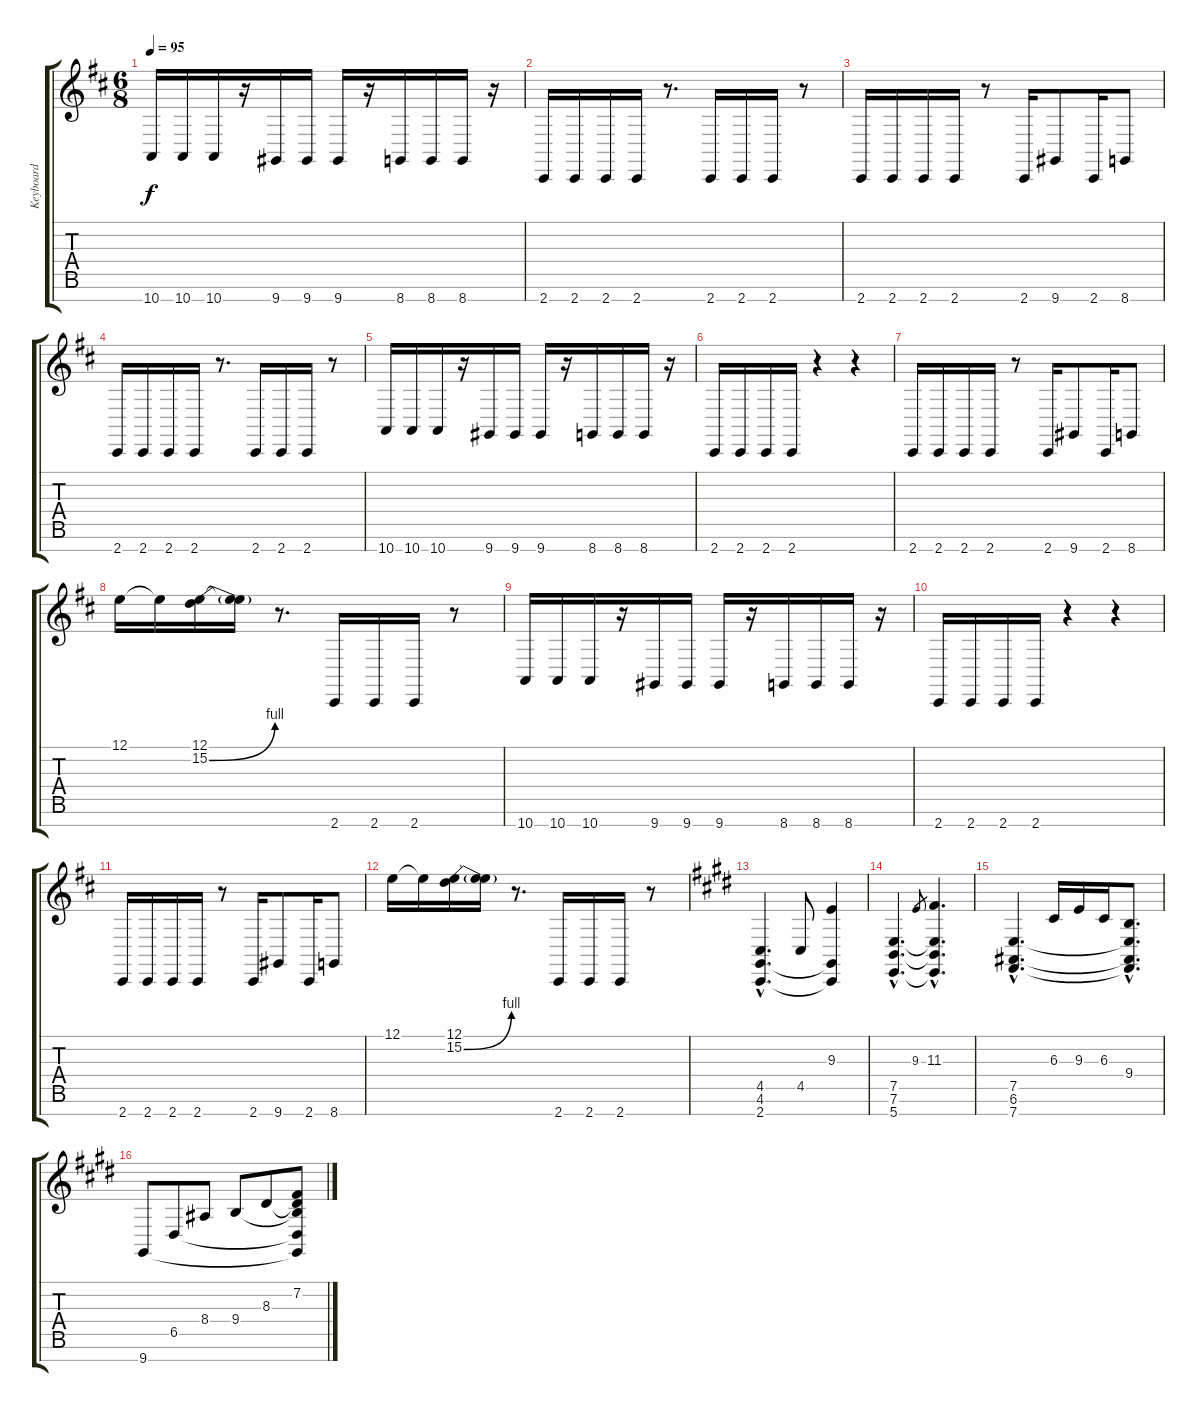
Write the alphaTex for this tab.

\track ("Keyboard" "Keyboard") {instrument lead2sawtooth}
\staff {score tabs}
\tuning (E4 B3 G3 D3 A2 E2 B1) {hide}
\ts (6 8)
\tempo 95
\clef g2
\ks bminor
10.7.16{dy f} 10.7.16 10.7.16 r.16 9.7.16 9.7.16 9.7.16 r.16 8.7.16 8.7.16 8.7.16 r.16 |
2.7.16 2.7.16 2.7.16 2.7.16 r.8{d} 2.7.16 2.7.16 2.7.16 r.8 |
2.7.16 2.7.16 2.7.16 2.7.16 r.8 2.7.16 9.7.8 2.7.16 8.7.8 |
2.7.16 2.7.16 2.7.16 2.7.16 r.8{d} 2.7.16 2.7.16 2.7.16 r.8 |
10.7.16 10.7.16 10.7.16 r.16 9.7.16 9.7.16 9.7.16 r.16 8.7.16 8.7.16 8.7.16 r.16 |
2.7.16 2.7.16 2.7.16 2.7.16 r.4 r.4 |
2.7.16 2.7.16 2.7.16 2.7.16 r.8 2.7.16 9.7.8 2.7.16 8.7.8 |
12.1.16 12.1{t}.16 (12.1 15.2{be (bend 0 0 60 4)}).16 (12.1{t} 15.2{t}).16 r.8{d} 2.7.16 2.7.16 2.7.16 r.8 |
10.7.16 10.7.16 10.7.16 r.16 9.7.16 9.7.16 9.7.16 r.16 8.7.16 8.7.16 8.7.16 r.16 |
2.7.16 2.7.16 2.7.16 2.7.16 r.4 r.4 |
2.7.16 2.7.16 2.7.16 2.7.16 r.8 2.7.16 9.7.8 2.7.16 8.7.8 |
12.1.16 12.1{t}.16 (12.1 15.2{be (bend 0 0 60 4)}).16 (12.1{t} 15.2{t}).16 r.8{d} 2.7.16 2.7.16 2.7.16 r.8 |
\ks e
(4.5{hac} 4.6{hac} 2.7{hac}).4{d instrument acousticgrandpiano} 4.5.8 (9.3 4.6{t} 2.7{t}).4 |
(7.5{hac} 7.6{hac} 5.7{hac}).4{d} 9.3.8{gr} (11.3{hac} 7.5{hac t} 7.6{hac t} 5.7{hac t}).4{d} |
(7.5{hac} 6.6{hac} 7.7{hac}).4{d} 6.3.16 9.3.16 6.3.16 (9.4{hac} 7.5{hac t} 6.6{hac t} 7.7{hac t}).8{d} |
9.7.8 6.5.8 8.4.8 9.4.8 8.3.8 (7.2 8.3{t} 9.4{t} 6.5{t} 9.7{t}).8
